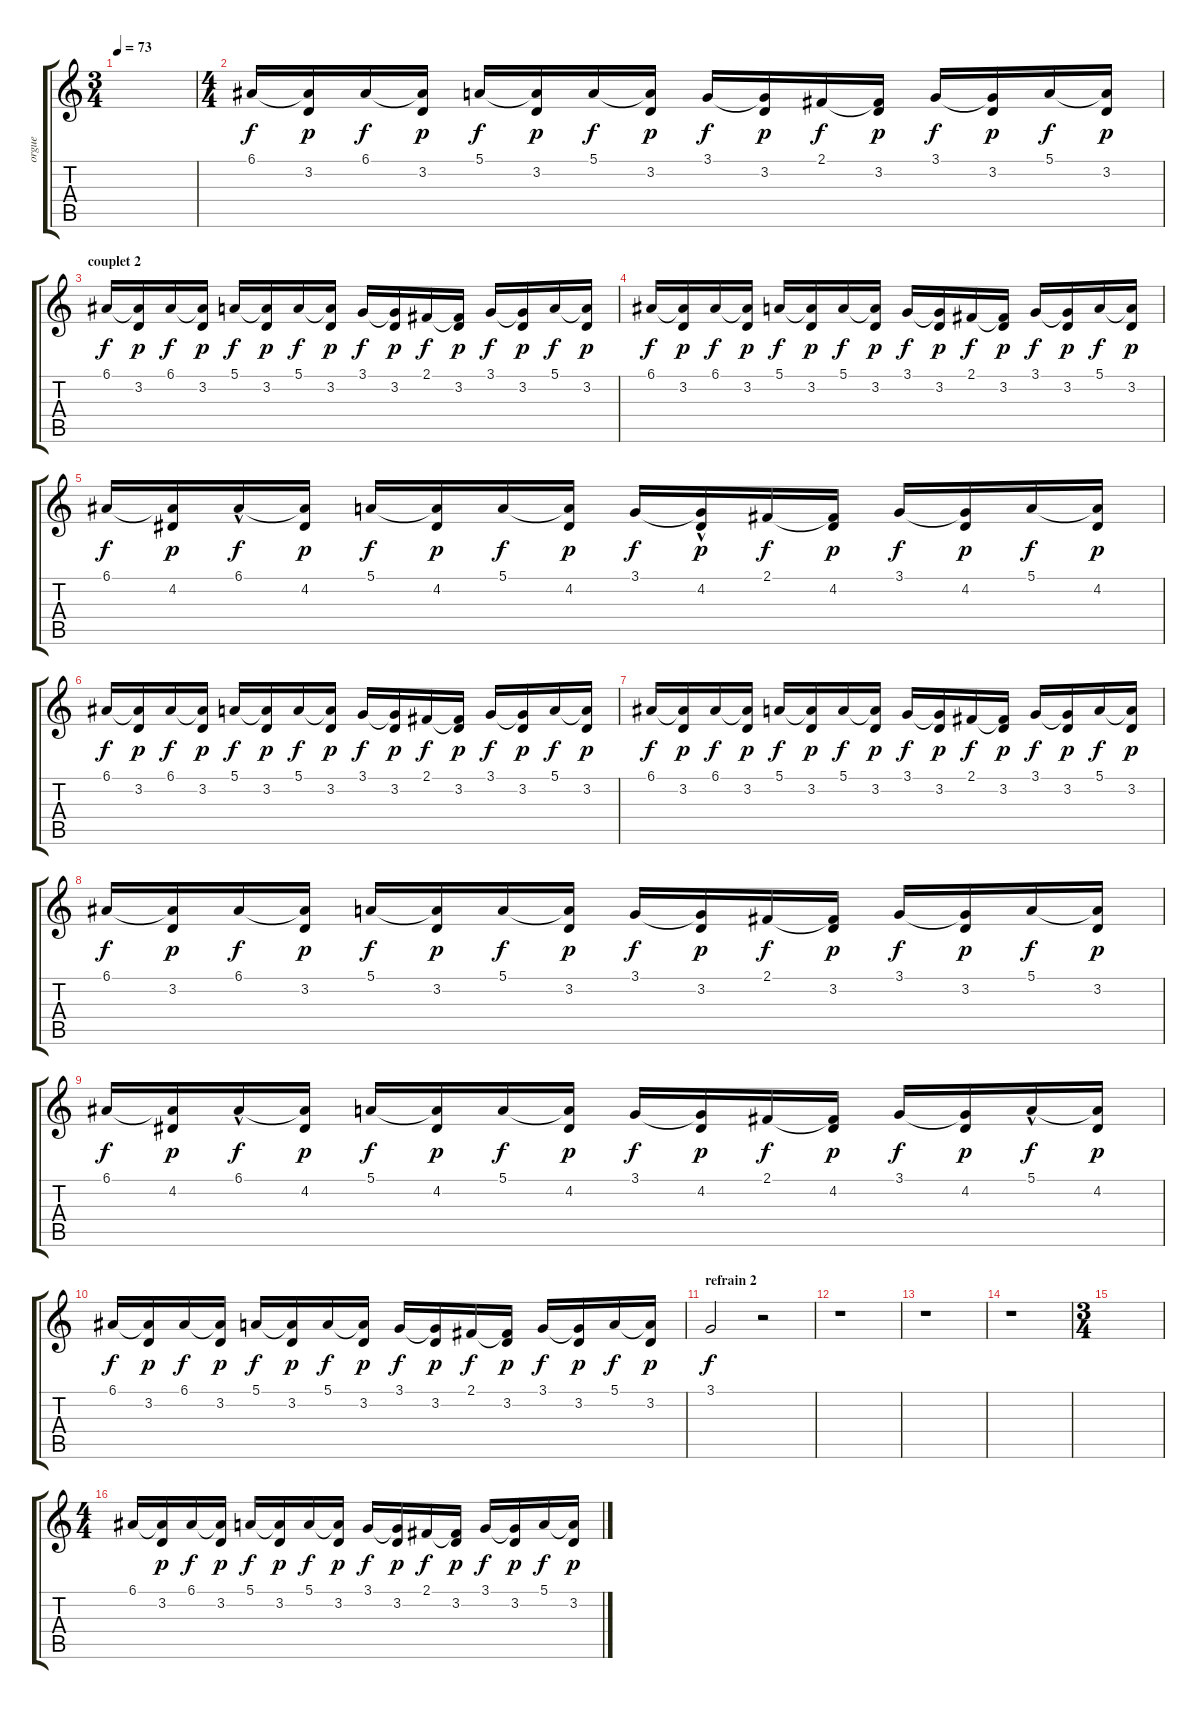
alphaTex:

\track ("orgue" "orgue") {instrument drawbarorgan}
\staff {score tabs}
\tuning (E4 B3 G3 D3 A2 E2) {hide}
\ts (3 4)
\tempo 73
\clef g2
\ks c
|
\ts (4 4)
6.1.16 (6.1{t} 3.2).16{dy p} 6.1.16{dy f} (6.1{t} 3.2).16{dy p} 5.1.16{dy f} (5.1{t} 3.2).16{dy p} 5.1.16{dy f} (5.1{t} 3.2).16{dy p} 3.1.16{dy f} (3.1{t} 3.2).16{dy p} 2.1.16{dy f} (2.1{t} 3.2).16{dy p} 3.1.16{dy f} (3.1{t} 3.2).16{dy p} 5.1.16{dy f} (5.1{t} 3.2).16{dy p} |
\section ("" "couplet 2")
6.1.16{dy f} (6.1{t} 3.2).16{dy p} 6.1.16{dy f} (6.1{t} 3.2).16{dy p} 5.1.16{dy f} (5.1{t} 3.2).16{dy p} 5.1.16{dy f} (5.1{t} 3.2).16{dy p} 3.1.16{dy f} (3.1{t} 3.2).16{dy p} 2.1.16{dy f} (2.1{t} 3.2).16{dy p} 3.1.16{dy f} (3.1{t} 3.2).16{dy p} 5.1.16{dy f} (5.1{t} 3.2).16{dy p} |
6.1.16{dy f} (6.1{t} 3.2).16{dy p} 6.1.16{dy f} (6.1{t} 3.2).16{dy p} 5.1.16{dy f} (5.1{t} 3.2).16{dy p} 5.1.16{dy f} (5.1{t} 3.2).16{dy p} 3.1.16{dy f} (3.1{t} 3.2).16{dy p} 2.1.16{dy f} (2.1{t} 3.2).16{dy p} 3.1.16{dy f} (3.1{t} 3.2).16{dy p} 5.1.16{dy f} (5.1{t} 3.2).16{dy p} |
6.1.16{dy f} (6.1{t} 4.2).16{dy p} 6.1{hac}.16{dy f} (6.1{t} 4.2).16{dy p} 5.1.16{dy f} (5.1{t} 4.2).16{dy p} 5.1.16{dy f} (5.1{t} 4.2).16{dy p} 3.1.16{dy f} (3.1{t} 4.2{hac}).16{dy p} 2.1.16{dy f} (2.1{t} 4.2).16{dy p} 3.1.16{dy f} (3.1{t} 4.2).16{dy p} 5.1.16{dy f} (5.1{t} 4.2).16{dy p} |
6.1.16{dy f} (6.1{t} 3.2).16{dy p} 6.1.16{dy f} (6.1{t} 3.2).16{dy p} 5.1.16{dy f} (5.1{t} 3.2).16{dy p} 5.1.16{dy f} (5.1{t} 3.2).16{dy p} 3.1.16{dy f} (3.1{t} 3.2).16{dy p} 2.1.16{dy f} (2.1{t} 3.2).16{dy p} 3.1.16{dy f} (3.1{t} 3.2).16{dy p} 5.1.16{dy f} (5.1{t} 3.2).16{dy p} |
6.1.16{dy f} (6.1{t} 3.2).16{dy p} 6.1.16{dy f} (6.1{t} 3.2).16{dy p} 5.1.16{dy f} (5.1{t} 3.2).16{dy p} 5.1.16{dy f} (5.1{t} 3.2).16{dy p} 3.1.16{dy f} (3.1{t} 3.2).16{dy p} 2.1.16{dy f} (2.1{t} 3.2).16{dy p} 3.1.16{dy f} (3.1{t} 3.2).16{dy p} 5.1.16{dy f} (5.1{t} 3.2).16{dy p} |
6.1.16{dy f} (6.1{t} 3.2).16{dy p} 6.1.16{dy f} (6.1{t} 3.2).16{dy p} 5.1.16{dy f} (5.1{t} 3.2).16{dy p} 5.1.16{dy f} (5.1{t} 3.2).16{dy p} 3.1.16{dy f} (3.1{t} 3.2).16{dy p} 2.1.16{dy f} (2.1{t} 3.2).16{dy p} 3.1.16{dy f} (3.1{t} 3.2).16{dy p} 5.1.16{dy f} (5.1{t} 3.2).16{dy p} |
6.1.16{dy f} (6.1{t} 4.2).16{dy p} 6.1{hac}.16{dy f} (6.1{t} 4.2).16{dy p} 5.1.16{dy f} (5.1{t} 4.2).16{dy p} 5.1.16{dy f} (5.1{t} 4.2).16{dy p} 3.1.16{dy f} (3.1{t} 4.2).16{dy p} 2.1.16{dy f} (2.1{t} 4.2).16{dy p} 3.1.16{dy f} (3.1{t} 4.2).16{dy p} 5.1{hac}.16{dy f} (5.1{t} 4.2).16{dy p} |
6.1.16{dy f} (6.1{t} 3.2).16{dy p} 6.1.16{dy f} (6.1{t} 3.2).16{dy p} 5.1.16{dy f} (5.1{t} 3.2).16{dy p} 5.1.16{dy f} (5.1{t} 3.2).16{dy p} 3.1.16{dy f} (3.1{t} 3.2).16{dy p} 2.1.16{dy f} (2.1{t} 3.2).16{dy p} 3.1.16{dy f} (3.1{t} 3.2).16{dy p} 5.1.16{dy f} (5.1{t} 3.2).16{dy p} |
\section ("" "refrain 2")
3.1.2{dy f} r.2 |
r.1 |
r.1 |
r.1 |
\ts (3 4)
|
\ts (4 4)
6.1.16 (6.1{t} 3.2).16{dy p} 6.1.16{dy f} (6.1{t} 3.2).16{dy p} 5.1.16{dy f} (5.1{t} 3.2).16{dy p} 5.1.16{dy f} (5.1{t} 3.2).16{dy p} 3.1.16{dy f} (3.1{t} 3.2).16{dy p} 2.1.16{dy f} (2.1{t} 3.2).16{dy p} 3.1.16{dy f} (3.1{t} 3.2).16{dy p} 5.1.16{dy f} (5.1{t} 3.2).16{dy p}
